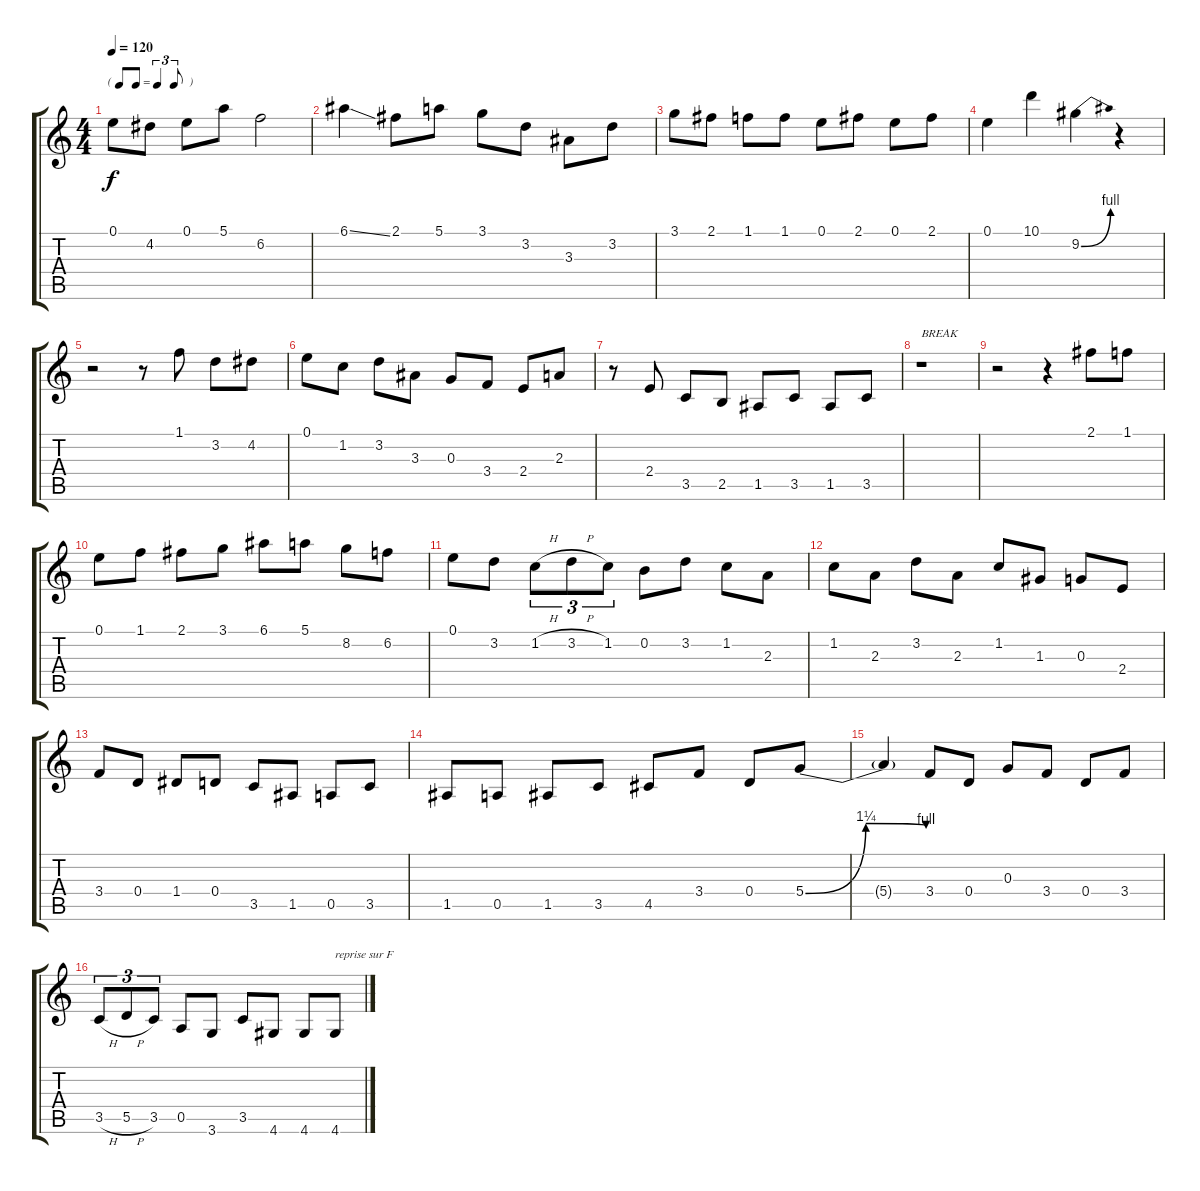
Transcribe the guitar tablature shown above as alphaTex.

\track "" {instrument acousticguitarnylon}
\staff {score tabs}
\tuning (E4 B3 G3 D3 A2 E2) {hide}
\ts (4 4)
\tf triplet8th
\tempo 120
\clef g2
\ks c
0.1.8{dy f} 4.2.8 0.1.8 5.1.8 6.2.2 |
6.1{ss}.4 2.1.8 5.1.8 3.1.8 3.2.8 3.3.8 3.2.8 |
3.1.8 2.1.8 1.1.8 1.1.8 0.1.8 2.1.8 0.1.8 2.1.8 |
0.1.4 10.1.4 9.2{be (bend 0 0 60 4)}.4 r.4 |
r.2 r.8 1.1.8 3.2.8 4.2.8 |
0.1.8 1.2.8 3.2.8 3.3.8 0.3.8 3.4.8 2.4.8 2.3.8 |
r.8 2.4.8 3.5.8 2.5.8 1.5.8 3.5.8 1.5.8 3.5.8 |
r.1{txt "BREAK"} |
r.2 r.4 2.1.8 1.1.8 |
0.1.8 1.1.8 2.1.8 3.1.8 6.1.8 5.1.8 8.2.8 6.2.8 |
0.1.8 3.2.8 1.2{h}.8{tu (3 2)} 3.2{h}.8{tu (3 2)} 1.2.8{tu (3 2)} 0.2.8 3.2.8 1.2.8 2.3.8 |
1.2.8 2.3.8 3.2.8 2.3.8 1.2.8 1.3.8 0.3.8 2.4.8 |
3.4.8 0.4.8 1.4.8 0.4.8 3.5.8 1.5.8 0.5.8 3.5.8 |
1.5.8 0.5.8 1.5.8 3.5.8 4.5.8 3.4.8 0.4.8 5.4{be (bendrelease 0 0 30 5 30 5 60 4)}.8 |
5.4{t}.4 3.4.8 0.4.8 0.3.8 3.4.8 0.4.8 3.4.8 |
3.5{h}.8{tu (3 2)} 5.5{h}.8{tu (3 2)} 3.5.8{tu (3 2)} 0.5.8 3.6.8 3.5.8 4.6.8 4.6.8 4.6.8{txt "reprise sur F"}
